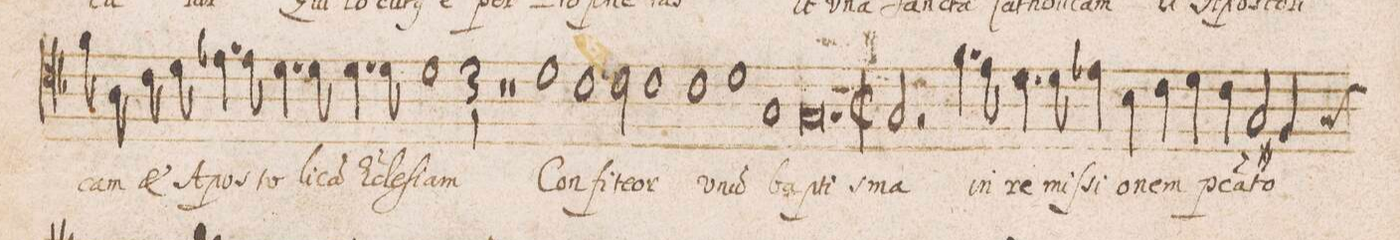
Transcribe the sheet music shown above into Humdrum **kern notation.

**kern	**text
*I"ALTVS	*
*clefC4	*
*k[b-]	*
*met(C|)	*
*M2/1	*
8f\	-cam
8A\	et
8c\	A-
8d\	-pos-
4.e-X\	-to-
8e-\	-li-
=155-	=155-
4.d\	-ca(m)
8d\	Ec-
4.d\	-(c)le-
8d\	-ſi-
1d	-am
=156-	=156-
*M3/1	*
1r	.
1r	.
1d	Con-
=157-	=157-
1.c	-fi-
2c\	-te-
1c	-or
=158-	=158-
1c	v-
1d	-nu(m)
1G	ba-
=159-	=159-
0.G	-pti-
=160-	=160-
*M2/1	*
*met(C|)	*
*mmet(c)	*
2G/	-sma
2r	.
4.f\	in
8eny\	re-
4.d\	-miſ-
8d\	-si-
=161-	=161-
4e-X\	-o-
4B-\	-nem
4c\	p(ec)-
4d\	-ca-
4c\	-to-
2G/	.
4F#X/	.
*-	*-
